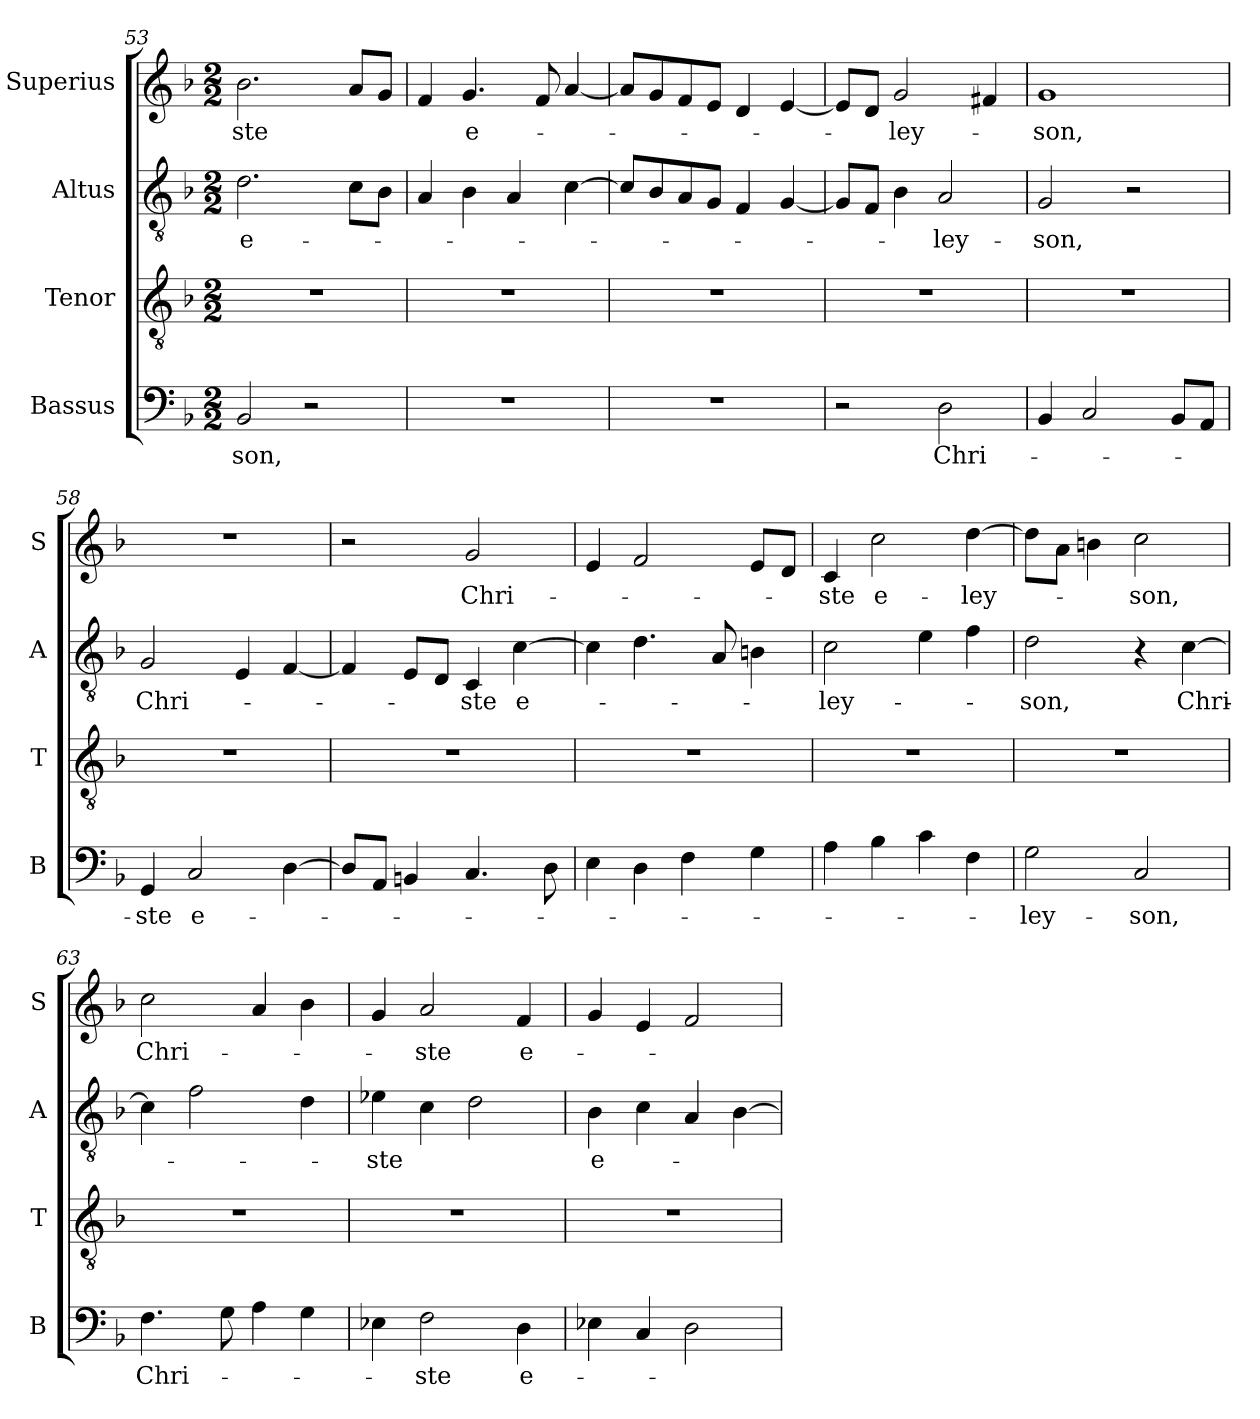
**kern	**text	**kern	**kern	**text	**kern	**text
*part4	*part4	*part3	*part2	*part2	*part1	*part1
*staff4	*staff4	*staff3	*staff2	*staff2	*staff1	*staff1
*I"Bassus	*	*I"Tenor	*I"Altus	*	*I"Superius	*
*I'B	*	*I'T	*I'A	*	*I'S	*
*clefF4	*	*clefGv2	*clefGv2	*	*clefG2	*
*k[b-]	*	*k[b-]	*k[b-]	*	*k[b-]	*
*M2/2	*	*M2/2	*M2/2	*	*M2/2	*
=53	=53	=53	=53	=53	=53	=53
!	!LO:LY:i	!	!	!LO:LY:i	!	!LO:LY:i
2BB-	-son,	1r	2.d	e-	2.b-	-ste
2r	.	.	.	.	.	.
.	.	.	8cL	.	8aL	.
.	.	.	8B-J	.	8gJ	.
=54	=54	=54	=54	=54	=54	=54
1r	.	1r	4A	.	4f	.
!	!	!	!	!	!	!LO:LY:i
.	.	.	4B-	.	4.g	e-
.	.	.	4A	.	.	.
.	.	.	.	.	8f	.
.	.	.	[4c	.	[4a	.
=55	=55	=55	=55	=55	=55	=55
1r	.	1r	8cL]	.	8aL]	.
.	.	.	8B-	.	8g	.
.	.	.	8A	.	8f	.
.	.	.	8GJ	.	8eJ	.
.	.	.	4F	.	4d	.
.	.	.	[4G	.	[4e	.
=56	=56	=56	=56	=56	=56	=56
2r	.	1r	8GL]	.	8eL]	.
.	.	.	8FJ	.	8dJ	.
!	!	!	!	!	!	!LO:LY:i
.	.	.	4B-	.	2g	-ley-
!	!LO:LY:i	!	!	!LO:LY:i	!	!
2D	Chri-	.	2A	-ley-	.	.
.	.	.	.	.	4f#X	.
=57	=57	=57	=57	=57	=57	=57
!	!	!	!	!LO:LY:i	!	!LO:LY:i
4BB-	.	1r	2G	-son,	1g	-son,
2C	.	.	.	.	.	.
.	.	.	2r	.	.	.
8BB-L	.	.	.	.	.	.
8AAJ	.	.	.	.	.	.
=58	=58	=58	=58	=58	=58	=58
!	!LO:LY:i	!	!	!LO:LY:i	!	!
4GG	-ste	1r	2G	Chri-	1r	.
!	!LO:LY:i	!	!	!	!	!
2C	e-	.	.	.	.	.
.	.	.	4E	.	.	.
[4D	.	.	[4F	.	.	.
=59	=59	=59	=59	=59	=59	=59
8DL]	.	1r	4F]	.	2r	.
8AAJ	.	.	.	.	.	.
4BBn	.	.	8EL	.	.	.
.	.	.	8DJ	.	.	.
!	!	!	!	!LO:LY:i	!	!LO:LY:i
4.C	.	.	4C	-ste	2g	Chri-
!	!	!	!	!LO:LY:i	!	!
.	.	.	[4c	e-	.	.
8D	.	.	.	.	.	.
=60	=60	=60	=60	=60	=60	=60
4E	.	1r	4c]	.	4e	.
4D	.	.	4.d	.	2f	.
4F	.	.	.	.	.	.
.	.	.	8A	.	.	.
4G	.	.	4Bn	.	8eL	.
.	.	.	.	.	8dJ	.
=61	=61	=61	=61	=61	=61	=61
!	!	!	!	!LO:LY:i	!	!LO:LY:i
4A	.	1r	2c	-ley-	4c	-ste
!	!	!	!	!	!	!LO:LY:i
4B-	.	.	.	.	2cc	e-
4c	.	.	4e	.	.	.
!	!	!	!	!	!	!LO:LY:i
4F	.	.	4f	.	[4dd	-ley-
=62	=62	=62	=62	=62	=62	=62
!	!LO:LY:i	!	!	!LO:LY:i	!	!
2G	-ley-	1r	2d	-son,	8ddL]	.
.	.	.	.	.	8aJ	.
.	.	.	.	.	4bn	.
!	!LO:LY:i	!	!	!	!	!LO:LY:i
2C	-son,	.	4r	.	2cc	-son,
!	!	!	!	!LO:LY:i	!	!
.	.	.	[4c	Chri-	.	.
=63	=63	=63	=63	=63	=63	=63
!	!LO:LY:i	!	!	!	!	!LO:LY:i
4.F	Chri-	1r	4c]	.	2cc	Chri-
.	.	.	2f	.	.	.
8G	.	.	.	.	.	.
4A	.	.	.	.	4a	.
4G	.	.	4d	.	4b-	.
=64	=64	=64	=64	=64	=64	=64
!	!	!	!	!LO:LY:i	!	!
4E-X	.	1r	4e-X	-ste	4g	.
!	!LO:LY:i	!	!	!	!	!LO:LY:i
2F	-ste	.	4c	.	2a	-ste
.	.	.	2d	.	.	.
!	!LO:LY:i	!	!	!	!	!LO:LY:i
4D	e-	.	.	.	4f	e-
=65	=65	=65	=65	=65	=65	=65
!	!	!	!	!LO:LY:i	!	!
4E-X	.	1r	4B-	e-	4g	.
4C	.	.	4c	.	4e	.
2D	.	.	4A	.	2f	.
.	.	.	[4B-	.	.	.
=	=	=	=	=	=	=
*-	*-	*-	*-	*-	*-	*-
